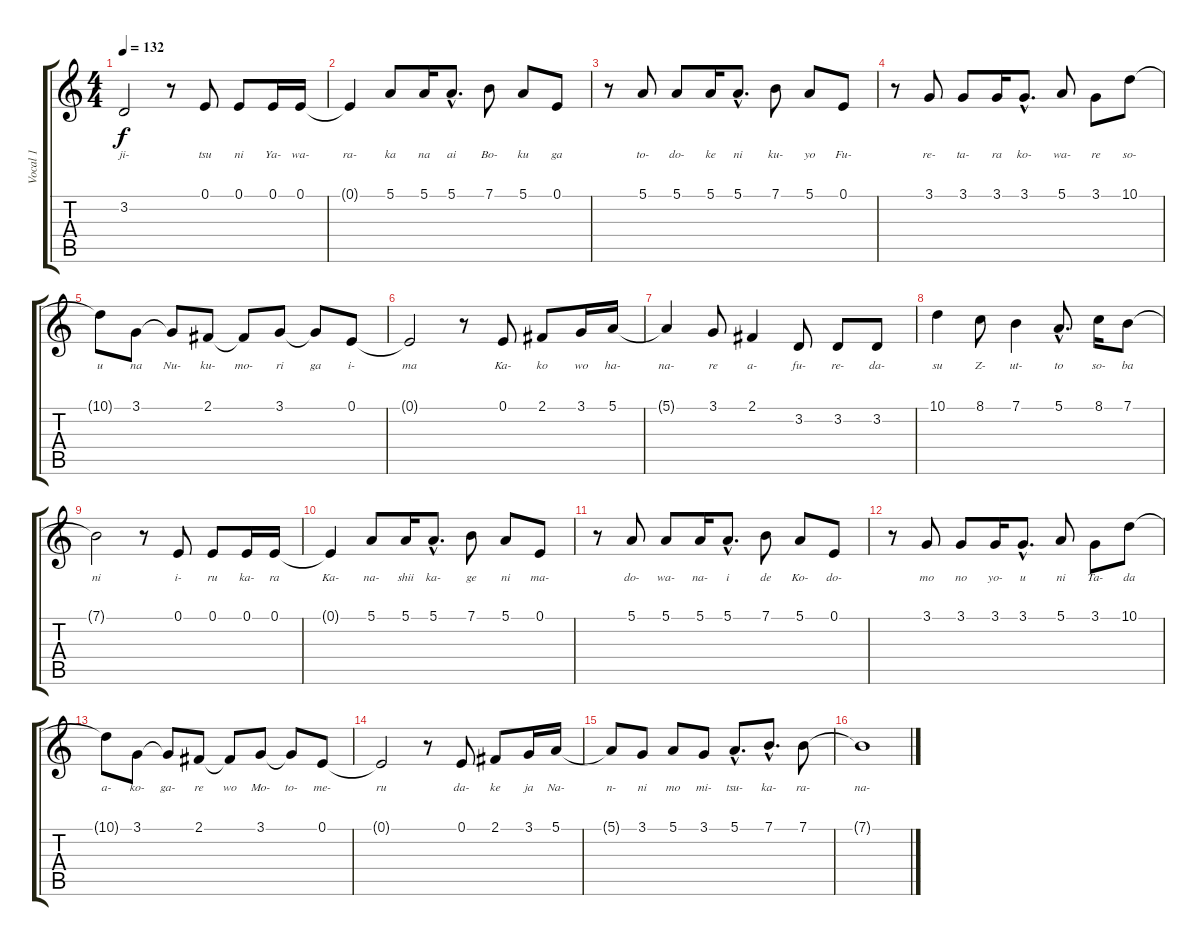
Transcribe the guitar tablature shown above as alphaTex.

\track ("Vocal 1" "Vocal 1") {instrument ocarina}
\staff {score tabs}
\tuning (E4 B3 G3 D3 A2 E2) {hide}
\ts (4 4)
\tempo 132
\clef g2
\ks c
3.2{t}.2{lyrics (0 "ji-") lyrics (1 "") lyrics (2 "") lyrics (3 "") lyrics (4 "") dy f} r.8 0.1.8{lyrics (0 "tsu") lyrics (1 "") lyrics (2 "") lyrics (3 "") lyrics (4 "")} 0.1.8{lyrics (0 "ni") lyrics (1 "") lyrics (2 "") lyrics (3 "") lyrics (4 "")} 0.1.16{lyrics (0 "Ya-") lyrics (1 "") lyrics (2 "") lyrics (3 "") lyrics (4 "")} 0.1.16{lyrics (0 "wa-") lyrics (1 "") lyrics (2 "") lyrics (3 "") lyrics (4 "")} |
0.1{t}.4{lyrics (0 "ra-") lyrics (1 "") lyrics (2 "") lyrics (3 "") lyrics (4 "")} 5.1.8{lyrics (0 "ka") lyrics (1 "") lyrics (2 "") lyrics (3 "") lyrics (4 "")} 5.1.16{lyrics (0 "na") lyrics (1 "") lyrics (2 "") lyrics (3 "") lyrics (4 "")} 5.1{hac}.8{d lyrics (0 "ai") lyrics (1 "") lyrics (2 "") lyrics (3 "") lyrics (4 "")} 7.1.8{lyrics (0 "Bo-") lyrics (1 "") lyrics (2 "") lyrics (3 "") lyrics (4 "")} 5.1.8{lyrics (0 "ku") lyrics (1 "") lyrics (2 "") lyrics (3 "") lyrics (4 "")} 0.1.8{lyrics (0 "ga") lyrics (1 "") lyrics (2 "") lyrics (3 "") lyrics (4 "")} |
r.8 5.1.8{lyrics (0 "to-") lyrics (1 "") lyrics (2 "") lyrics (3 "") lyrics (4 "")} 5.1.8{lyrics (0 "do-") lyrics (1 "") lyrics (2 "") lyrics (3 "") lyrics (4 "")} 5.1.16{lyrics (0 "ke") lyrics (1 "") lyrics (2 "") lyrics (3 "") lyrics (4 "")} 5.1{hac}.8{d lyrics (0 "ni") lyrics (1 "") lyrics (2 "") lyrics (3 "") lyrics (4 "")} 7.1.8{lyrics (0 "ku-") lyrics (1 "") lyrics (2 "") lyrics (3 "") lyrics (4 "")} 5.1.8{lyrics (0 "yo") lyrics (1 "") lyrics (2 "") lyrics (3 "") lyrics (4 "")} 0.1.8{lyrics (0 "Fu-") lyrics (1 "") lyrics (2 "") lyrics (3 "") lyrics (4 "")} |
r.8 3.1.8{lyrics (0 "re-") lyrics (1 "") lyrics (2 "") lyrics (3 "") lyrics (4 "")} 3.1.8{lyrics (0 "ta-") lyrics (1 "") lyrics (2 "") lyrics (3 "") lyrics (4 "")} 3.1.16{lyrics (0 "ra") lyrics (1 "") lyrics (2 "") lyrics (3 "") lyrics (4 "")} 3.1{hac}.8{d lyrics (0 "ko-") lyrics (1 "") lyrics (2 "") lyrics (3 "") lyrics (4 "")} 5.1.8{lyrics (0 "wa-") lyrics (1 "") lyrics (2 "") lyrics (3 "") lyrics (4 "")} 3.1.8{lyrics (0 "re") lyrics (1 "") lyrics (2 "") lyrics (3 "") lyrics (4 "")} 10.1.8{lyrics (0 "so-") lyrics (1 "") lyrics (2 "") lyrics (3 "") lyrics (4 "")} |
10.1{t}.8{lyrics (0 "u") lyrics (1 "") lyrics (2 "") lyrics (3 "") lyrics (4 "")} 3.1.8{lyrics (0 "na") lyrics (1 "") lyrics (2 "") lyrics (3 "") lyrics (4 "")} 3.1{t}.8{lyrics (0 "Nu-") lyrics (1 "") lyrics (2 "") lyrics (3 "") lyrics (4 "")} 2.1.8{lyrics (0 "ku-") lyrics (1 "") lyrics (2 "") lyrics (3 "") lyrics (4 "")} 2.1{t}.8{lyrics (0 "mo-") lyrics (1 "") lyrics (2 "") lyrics (3 "") lyrics (4 "")} 3.1.8{lyrics (0 "ri") lyrics (1 "") lyrics (2 "") lyrics (3 "") lyrics (4 "")} 3.1{t}.8{lyrics (0 "ga") lyrics (1 "") lyrics (2 "") lyrics (3 "") lyrics (4 "")} 0.1.8{lyrics (0 "i-") lyrics (1 "") lyrics (2 "") lyrics (3 "") lyrics (4 "")} |
0.1{t}.2{lyrics (0 "ma") lyrics (1 "") lyrics (2 "") lyrics (3 "") lyrics (4 "")} r.8 0.1.8{lyrics (0 "Ka-") lyrics (1 "") lyrics (2 "") lyrics (3 "") lyrics (4 "")} 2.1.8{lyrics (0 "ko") lyrics (1 "") lyrics (2 "") lyrics (3 "") lyrics (4 "")} 3.1.16{lyrics (0 "wo") lyrics (1 "") lyrics (2 "") lyrics (3 "") lyrics (4 "")} 5.1.16{lyrics (0 "ha-") lyrics (1 "") lyrics (2 "") lyrics (3 "") lyrics (4 "")} |
5.1{t}.4{lyrics (0 "na-") lyrics (1 "") lyrics (2 "") lyrics (3 "") lyrics (4 "")} 3.1.8{lyrics (0 "re") lyrics (1 "") lyrics (2 "") lyrics (3 "") lyrics (4 "")} 2.1.4{lyrics (0 "a-") lyrics (1 "") lyrics (2 "") lyrics (3 "") lyrics (4 "")} 3.2.8{lyrics (0 "fu-") lyrics (1 "") lyrics (2 "") lyrics (3 "") lyrics (4 "")} 3.2.8{lyrics (0 "re-") lyrics (1 "") lyrics (2 "") lyrics (3 "") lyrics (4 "")} 3.2.8{lyrics (0 "da-") lyrics (1 "") lyrics (2 "") lyrics (3 "") lyrics (4 "")} |
10.1.4{lyrics (0 "su") lyrics (1 "") lyrics (2 "") lyrics (3 "") lyrics (4 "")} 8.1.8{lyrics (0 "Z-") lyrics (1 "") lyrics (2 "") lyrics (3 "") lyrics (4 "")} 7.1.4{lyrics (0 "ut-") lyrics (1 "") lyrics (2 "") lyrics (3 "") lyrics (4 "")} 5.1{hac}.8{d lyrics (0 "to") lyrics (1 "") lyrics (2 "") lyrics (3 "") lyrics (4 "")} 8.1.16{lyrics (0 "so-") lyrics (1 "") lyrics (2 "") lyrics (3 "") lyrics (4 "")} 7.1.8{lyrics (0 "ba") lyrics (1 "") lyrics (2 "") lyrics (3 "") lyrics (4 "")} |
7.1{t}.2{lyrics (0 "ni") lyrics (1 "") lyrics (2 "") lyrics (3 "") lyrics (4 "")} r.8 0.1.8{lyrics (0 "i-") lyrics (1 "") lyrics (2 "") lyrics (3 "") lyrics (4 "")} 0.1.8{lyrics (0 "ru") lyrics (1 "") lyrics (2 "") lyrics (3 "") lyrics (4 "")} 0.1.16{lyrics (0 "ka-") lyrics (1 "") lyrics (2 "") lyrics (3 "") lyrics (4 "")} 0.1.16{lyrics (0 "ra") lyrics (1 "") lyrics (2 "") lyrics (3 "") lyrics (4 "")} |
0.1{t}.4{lyrics (0 "Ka-") lyrics (1 "") lyrics (2 "") lyrics (3 "") lyrics (4 "")} 5.1.8{lyrics (0 "na-") lyrics (1 "") lyrics (2 "") lyrics (3 "") lyrics (4 "")} 5.1.16{lyrics (0 "shii") lyrics (1 "") lyrics (2 "") lyrics (3 "") lyrics (4 "")} 5.1{hac}.8{d lyrics (0 "ka-") lyrics (1 "") lyrics (2 "") lyrics (3 "") lyrics (4 "")} 7.1.8{lyrics (0 "ge") lyrics (1 "") lyrics (2 "") lyrics (3 "") lyrics (4 "")} 5.1.8{lyrics (0 "ni") lyrics (1 "") lyrics (2 "") lyrics (3 "") lyrics (4 "")} 0.1.8{lyrics (0 "ma-") lyrics (1 "") lyrics (2 "") lyrics (3 "") lyrics (4 "")} |
r.8 5.1.8{lyrics (0 "do-") lyrics (1 "") lyrics (2 "") lyrics (3 "") lyrics (4 "")} 5.1.8{lyrics (0 "wa-") lyrics (1 "") lyrics (2 "") lyrics (3 "") lyrics (4 "")} 5.1.16{lyrics (0 "na-") lyrics (1 "") lyrics (2 "") lyrics (3 "") lyrics (4 "")} 5.1{hac}.8{d lyrics (0 "i") lyrics (1 "") lyrics (2 "") lyrics (3 "") lyrics (4 "")} 7.1.8{lyrics (0 "de") lyrics (1 "") lyrics (2 "") lyrics (3 "") lyrics (4 "")} 5.1.8{lyrics (0 "Ko-") lyrics (1 "") lyrics (2 "") lyrics (3 "") lyrics (4 "")} 0.1.8{lyrics (0 "do-") lyrics (1 "") lyrics (2 "") lyrics (3 "") lyrics (4 "")} |
r.8 3.1.8{lyrics (0 "mo") lyrics (1 "") lyrics (2 "") lyrics (3 "") lyrics (4 "")} 3.1.8{lyrics (0 "no") lyrics (1 "") lyrics (2 "") lyrics (3 "") lyrics (4 "")} 3.1.16{lyrics (0 "yo-") lyrics (1 "") lyrics (2 "") lyrics (3 "") lyrics (4 "")} 3.1{hac}.8{d lyrics (0 "u") lyrics (1 "") lyrics (2 "") lyrics (3 "") lyrics (4 "")} 5.1.8{lyrics (0 "ni") lyrics (1 "") lyrics (2 "") lyrics (3 "") lyrics (4 "")} 3.1.8{lyrics (0 "Ta-") lyrics (1 "") lyrics (2 "") lyrics (3 "") lyrics (4 "")} 10.1.8{lyrics (0 "da") lyrics (1 "") lyrics (2 "") lyrics (3 "") lyrics (4 "")} |
10.1{t}.8{lyrics (0 "a-") lyrics (1 "") lyrics (2 "") lyrics (3 "") lyrics (4 "")} 3.1.8{lyrics (0 "ko-") lyrics (1 "") lyrics (2 "") lyrics (3 "") lyrics (4 "")} 3.1{t}.8{lyrics (0 "ga-") lyrics (1 "") lyrics (2 "") lyrics (3 "") lyrics (4 "")} 2.1.8{lyrics (0 "re") lyrics (1 "") lyrics (2 "") lyrics (3 "") lyrics (4 "")} 2.1{t}.8{lyrics (0 "wo") lyrics (1 "") lyrics (2 "") lyrics (3 "") lyrics (4 "")} 3.1.8{lyrics (0 "Mo-") lyrics (1 "") lyrics (2 "") lyrics (3 "") lyrics (4 "")} 3.1{t}.8{lyrics (0 "to-") lyrics (1 "") lyrics (2 "") lyrics (3 "") lyrics (4 "")} 0.1.8{lyrics (0 "me-") lyrics (1 "") lyrics (2 "") lyrics (3 "") lyrics (4 "")} |
0.1{t}.2{lyrics (0 "ru") lyrics (1 "") lyrics (2 "") lyrics (3 "") lyrics (4 "")} r.8 0.1.8{lyrics (0 "da-") lyrics (1 "") lyrics (2 "") lyrics (3 "") lyrics (4 "")} 2.1.8{lyrics (0 "ke") lyrics (1 "") lyrics (2 "") lyrics (3 "") lyrics (4 "")} 3.1.16{lyrics (0 "ja") lyrics (1 "") lyrics (2 "") lyrics (3 "") lyrics (4 "")} 5.1.16{lyrics (0 "Na-") lyrics (1 "") lyrics (2 "") lyrics (3 "") lyrics (4 "")} |
5.1{t}.8{lyrics (0 "n-") lyrics (1 "") lyrics (2 "") lyrics (3 "") lyrics (4 "")} 3.1.8{lyrics (0 "ni") lyrics (1 "") lyrics (2 "") lyrics (3 "") lyrics (4 "")} 5.1.8{lyrics (0 "mo") lyrics (1 "") lyrics (2 "") lyrics (3 "") lyrics (4 "")} 3.1.8{lyrics (0 "mi-") lyrics (1 "") lyrics (2 "") lyrics (3 "") lyrics (4 "")} 5.1{hac}.8{d lyrics (0 "tsu-") lyrics (1 "") lyrics (2 "") lyrics (3 "") lyrics (4 "")} 7.1{hac}.8{d lyrics (0 "ka-") lyrics (1 "") lyrics (2 "") lyrics (3 "") lyrics (4 "")} 7.1.8{lyrics (0 "ra-") lyrics (1 "") lyrics (2 "") lyrics (3 "") lyrics (4 "")} |
7.1{t}.1{lyrics (0 "na-") lyrics (1 "") lyrics (2 "") lyrics (3 "") lyrics (4 "")}
